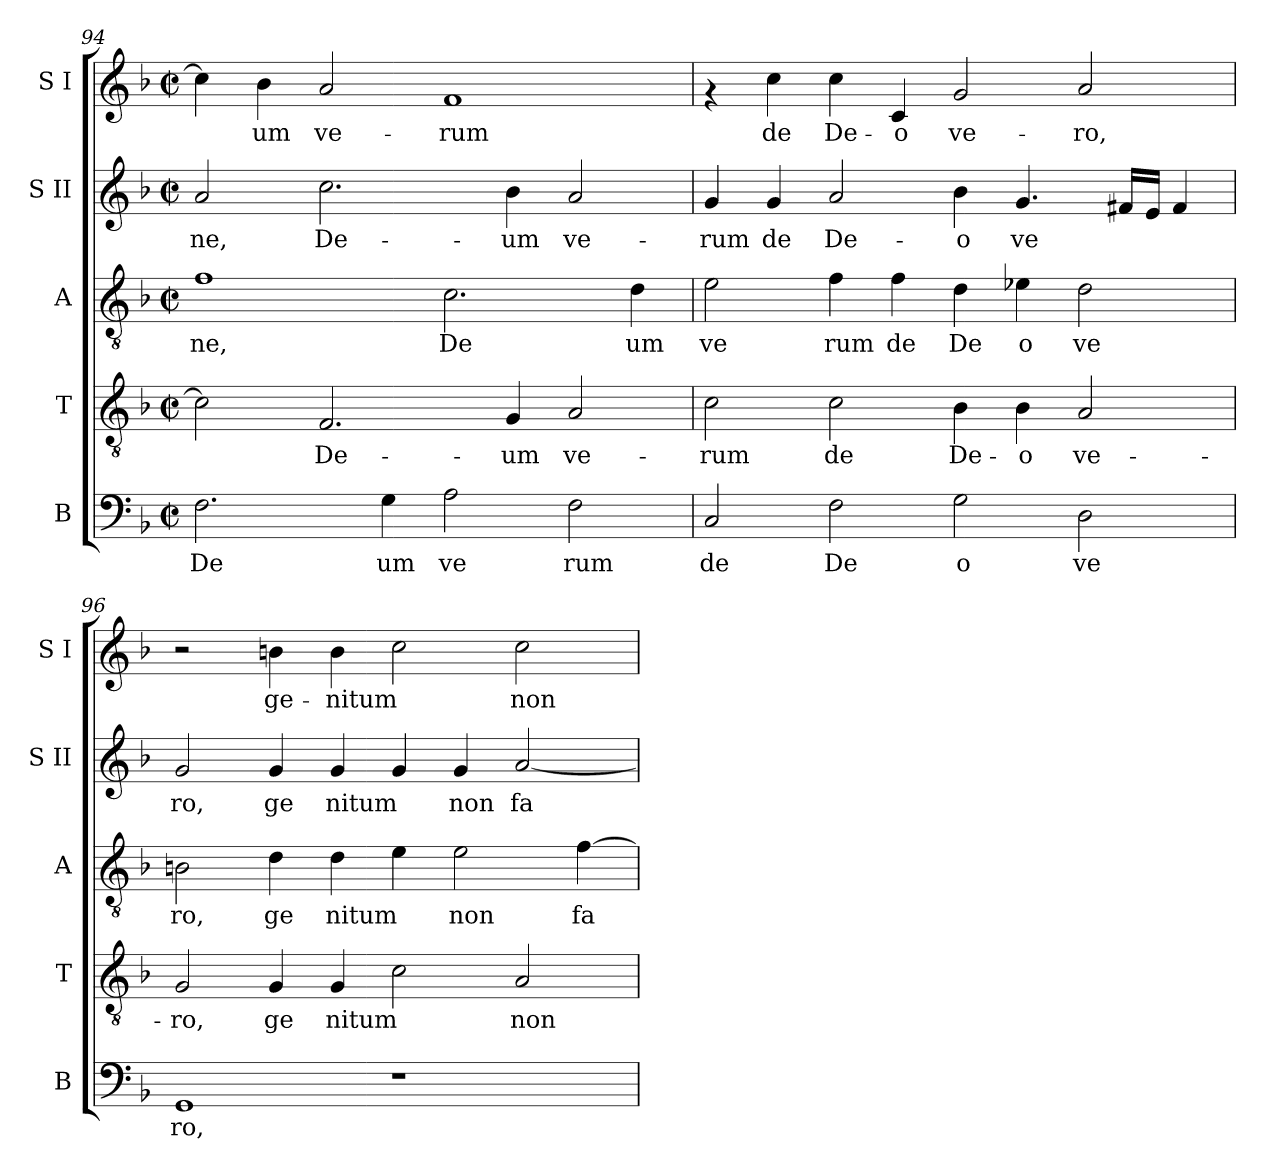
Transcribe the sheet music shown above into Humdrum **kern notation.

**kern	**text	**kern	**text	**kern	**text	**kern	**text	**kern	**text
*part5	*part5	*part4	*part4	*part3	*part3	*part2	*part2	*part1	*part1
*staff5	*staff5	*staff4	*staff4	*staff3	*staff3	*staff2	*staff2	*staff1	*staff1
*I"B	*	*I"T	*	*I"A	*	*I"S II	*	*I"S I	*
*I'B	*	*I'T	*	*I'A	*	*I'S II	*	*I'S I	*
*clefF4	*	*clefGv2	*	*clefGv2	*	*clefG2	*	*clefG2	*
*k[b-]	*	*k[b-]	*	*k[b-]	*	*k[b-]	*	*k[b-]	*
*F:	*	*F:	*	*F:	*	*F:	*	*F:	*
*M2/2	*	*M2/2	*	*M2/2	*	*M2/2	*	*M2/2	*
*met(c|)	*	*met(c|)	*	*met(c|)	*	*met(c|)	*	*met(c|)	*
=94	=94	=94	=94	=94	=94	=94	=94	=94	=94
!	!LO:LY:b:cj	!	!LO:LY:b:cj	!	!LO:LY:b:cj	!	!LO:LY:b:cj	!	!LO:LY:b:cj
2.F\	De	2c\]	.	1f	ne,	2a/	-ne,	4cc\]	--
!	!	!	!	!	!	!	!	!	!LO:LY:b:cj
.	.	.	.	.	.	.	.	4b-\	-um
!	!	!	!LO:LY:b:cj	!	!	!	!LO:LY:b:cj	!	!LO:LY:b:cj
.	.	2.F/	De-	.	.	2.cc\	De-	2a/	ve-
!	!LO:LY:b:cj	!	!	!	!	!	!	!	!
4G\	um	.	.	.	.	.	.	.	.
!	!LO:LY:b:cj	!	!	!	!LO:LY:b:cj	!	!	!	!LO:LY:b:cj
2A\	ve	.	.	2.c\	De	.	.	1f	-rum
!	!	!	!LO:LY:b:cj	!	!	!	!LO:LY:b:cj	!	!
.	.	4G/	-um	.	.	4b-\	-um	.	.
!	!LO:LY:b:cj	!	!LO:LY:b:cj	!	!	!	!LO:LY:b:cj	!	!
2F\	rum	2A/	ve-	.	.	2a/	ve-	.	.
!	!	!	!	!	!LO:LY:b:cj	!	!	!	!
.	.	.	.	4d\	um	.	.	.	.
=95	=95	=95	=95	=95	=95	=95	=95	=95	=95
!	!LO:LY:b:cj	!	!LO:LY:b:cj	!	!LO:LY:b:cj	!	!LO:LY:b:cj	!	!
2C/	de	2c\	-rum	2e\	ve	4g/	-rum	4rf	.
!	!	!	!	!	!	!	!LO:LY:b:cj	!	!LO:LY:b:cj
.	.	.	.	.	.	4g/	de	4cc\	de
!	!LO:LY:b:cj	!	!LO:LY:b:cj	!	!LO:LY:b:cj	!	!LO:LY:b:cj	!	!LO:LY:b:cj
2F\	De	2c\	de	4f\	rum	2a/	De-	4cc\	De-
!	!	!	!	!	!LO:LY:b:cj	!	!	!	!LO:LY:b:cj
.	.	.	.	4f\	de	.	.	4c/	-o
!	!LO:LY:b:cj	!	!LO:LY:b:cj	!	!LO:LY:b:cj	!	!LO:LY:b:cj	!	!LO:LY:b:cj
2G\	o	4B-\	De-	4d\	De	4b-\	-o	2g/	ve-
!	!	!	!LO:LY:b:cj	!	!LO:LY:b:cj	!	!LO:LY:b:cj	!	!
.	.	4B-\	-o	4e-X\	o	4.g/	ve-	.	.
!	!LO:LY:b:cj	!	!LO:LY:b:cj	!	!LO:LY:b:cj	!	!	!	!LO:LY:b:cj
2D\	ve	2A/	ve-	2d\	ve	.	.	2a/	-ro,
!	!	!	!	!	!	!	!LO:LY:b:cj	!	!
.	.	.	.	.	.	16f#/L	--	.	.
!	!	!	!	!	!	!	!LO:LY:b:cj	!	!
.	.	.	.	.	.	16e/J	--	.	.
!	!	!	!	!	!	!	!LO:LY:b:cj	!	!
.	.	.	.	.	.	4f#/	--	.	.
!!LO:LB:g=z
=96	=96	=96	=96	=96	=96	=96	=96	=96	=96
!	!LO:LY:b:cj	!	!LO:LY:b:cj	!	!LO:LY:b:cj	!	!LO:LY:b:cj	!	!
1GG	ro,	2G/	-ro,	2Bn\	ro,	2g/	-ro,	2r	.
!	!	!	!LO:LY:b:cj	!	!LO:LY:b:cj	!	!LO:LY:b:cj	!	!LO:LY:b:cj
.	.	4G/	ge	4d\	ge	4g/	ge	4bn\	ge-
!	!	!	!LO:LY:b:cj	!	!LO:LY:b:cj	!	!LO:LY:b:cj	!	!LO:LY:b:cj
.	.	4G/	nitum	4d\	nitum	4g/	nitum	4b\	-nitum
!	!	!	!LO:LY:b:cj	!	!LO:LY:b:cj	!	!LO:LY:b:cj	!	!LO:LY:b:cj
1r	.	2c\	.	4e\	.	4g/	.	2cc\	.
!	!	!	!	!	!LO:LY:b:cj	!	!LO:LY:b:cj	!	!
.	.	.	.	2e\	non	4g/	non	.	.
!	!	!	!LO:LY:b:cj	!	!	!	!LO:LY:b:cj	!	!LO:LY:b:cj
.	.	2A/	non	.	.	[<2a/	fa	2cc\	non
!	!	!	!	!	!LO:LY:b:cj	!	!	!	!
.	.	.	.	[>4f\	fa	.	.	.	.
=	=	=	=	=	=	=	=	=	=
*-	*-	*-	*-	*-	*-	*-	*-	*-	*-
